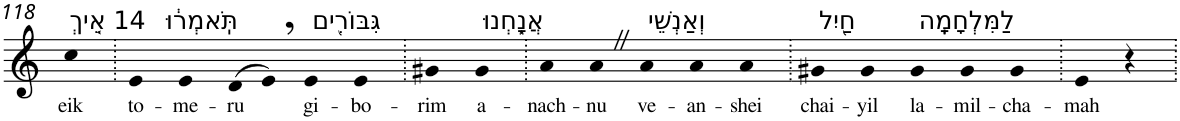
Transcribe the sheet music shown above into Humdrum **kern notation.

**kern	**text
*part1	*part1
*staff1	*staff1
*I"Piano	*
*I'Pno	*
!!LO:PB:g=z
*clefG2	*
*k[]	*
=118	=118
!LO:TX:a:t=14 אֵ֚יךְ	!
!	!LO:LY:b
4cc	eik
=119.	=119.
!LO:TX:a:t=תֹּֽאמְר֔וּ	!
!	!LO:LY:b
4e	to-
!	!LO:LY:b
4e	-me-
!	!LO:LY:b
(>8d	-ru
8e,)	.
!LO:TX:a:t=גִּבּוֹרִ֖ים	!
!	!LO:LY:b
4e	gi-
!	!LO:LY:b
4e	-bo-
=120.	=120.
!	!LO:LY:b
4g#X	-rim
!LO:TX:a:t=אֲנָ֑חְנוּ	!
!	!LO:LY:b
4g#	a-
=121.	=121.
!	!LO:LY:b
4a	-nach-
!	!LO:LY:b
4aZ	-nu
!LO:TX:a:t=וְאַנְשֵׁי	!
!	!LO:LY:b
4a	ve-
!	!LO:LY:b
4a	-an-
!	!LO:LY:b
4a	-shei
=122.	=122.
!LO:TX:a:t=חַ֖יִל	!
!	!LO:LY:b
4g#X	chai-
!	!LO:LY:b
4g#	-yil
!LO:TX:a:t=לַמִּלְחָמָֽה	!
!	!LO:LY:b
4g#	la-
!	!LO:LY:b
4g#	-mil-
!	!LO:LY:b
4g#	-cha-
=123.	=123.
!	!LO:LY:b
4e	-mah
4r	.
=.	=.
*-	*-
